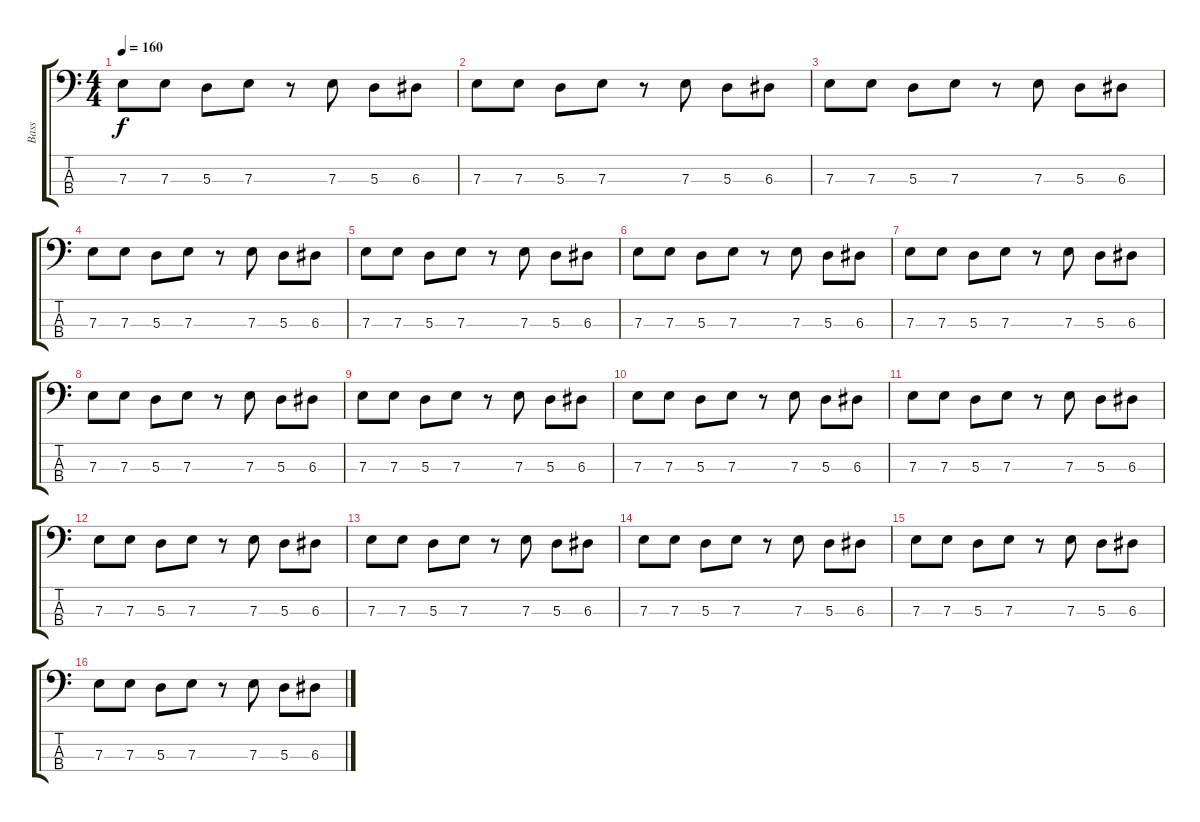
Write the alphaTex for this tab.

\track ("Bass" "Bass") {instrument electricbassfinger}
\staff {score tabs}
\tuning (G2 D2 A1 E1) {hide}
\ts (4 4)
\tempo 160
\clef f4
\ks c
7.3.8{dy f} 7.3.8 5.3.8 7.3.8 r.8 7.3.8 5.3.8 6.3.8 |
7.3.8 7.3.8 5.3.8 7.3.8 r.8 7.3.8 5.3.8 6.3.8 |
7.3.8 7.3.8 5.3.8 7.3.8 r.8 7.3.8 5.3.8 6.3.8 |
7.3.8 7.3.8 5.3.8 7.3.8 r.8 7.3.8 5.3.8 6.3.8 |
7.3.8 7.3.8 5.3.8 7.3.8 r.8 7.3.8 5.3.8 6.3.8 |
7.3.8 7.3.8 5.3.8 7.3.8 r.8 7.3.8 5.3.8 6.3.8 |
7.3.8 7.3.8 5.3.8 7.3.8 r.8 7.3.8 5.3.8 6.3.8 |
7.3.8 7.3.8 5.3.8 7.3.8 r.8 7.3.8 5.3.8 6.3.8 |
7.3.8 7.3.8 5.3.8 7.3.8 r.8 7.3.8 5.3.8 6.3.8 |
7.3.8 7.3.8 5.3.8 7.3.8 r.8 7.3.8 5.3.8 6.3.8 |
7.3.8 7.3.8 5.3.8 7.3.8 r.8 7.3.8 5.3.8 6.3.8 |
7.3.8 7.3.8 5.3.8 7.3.8 r.8 7.3.8 5.3.8 6.3.8 |
7.3.8 7.3.8 5.3.8 7.3.8 r.8 7.3.8 5.3.8 6.3.8 |
7.3.8 7.3.8 5.3.8 7.3.8 r.8 7.3.8 5.3.8 6.3.8 |
7.3.8 7.3.8 5.3.8 7.3.8 r.8 7.3.8 5.3.8 6.3.8 |
7.3.8 7.3.8 5.3.8 7.3.8 r.8 7.3.8 5.3.8 6.3.8
